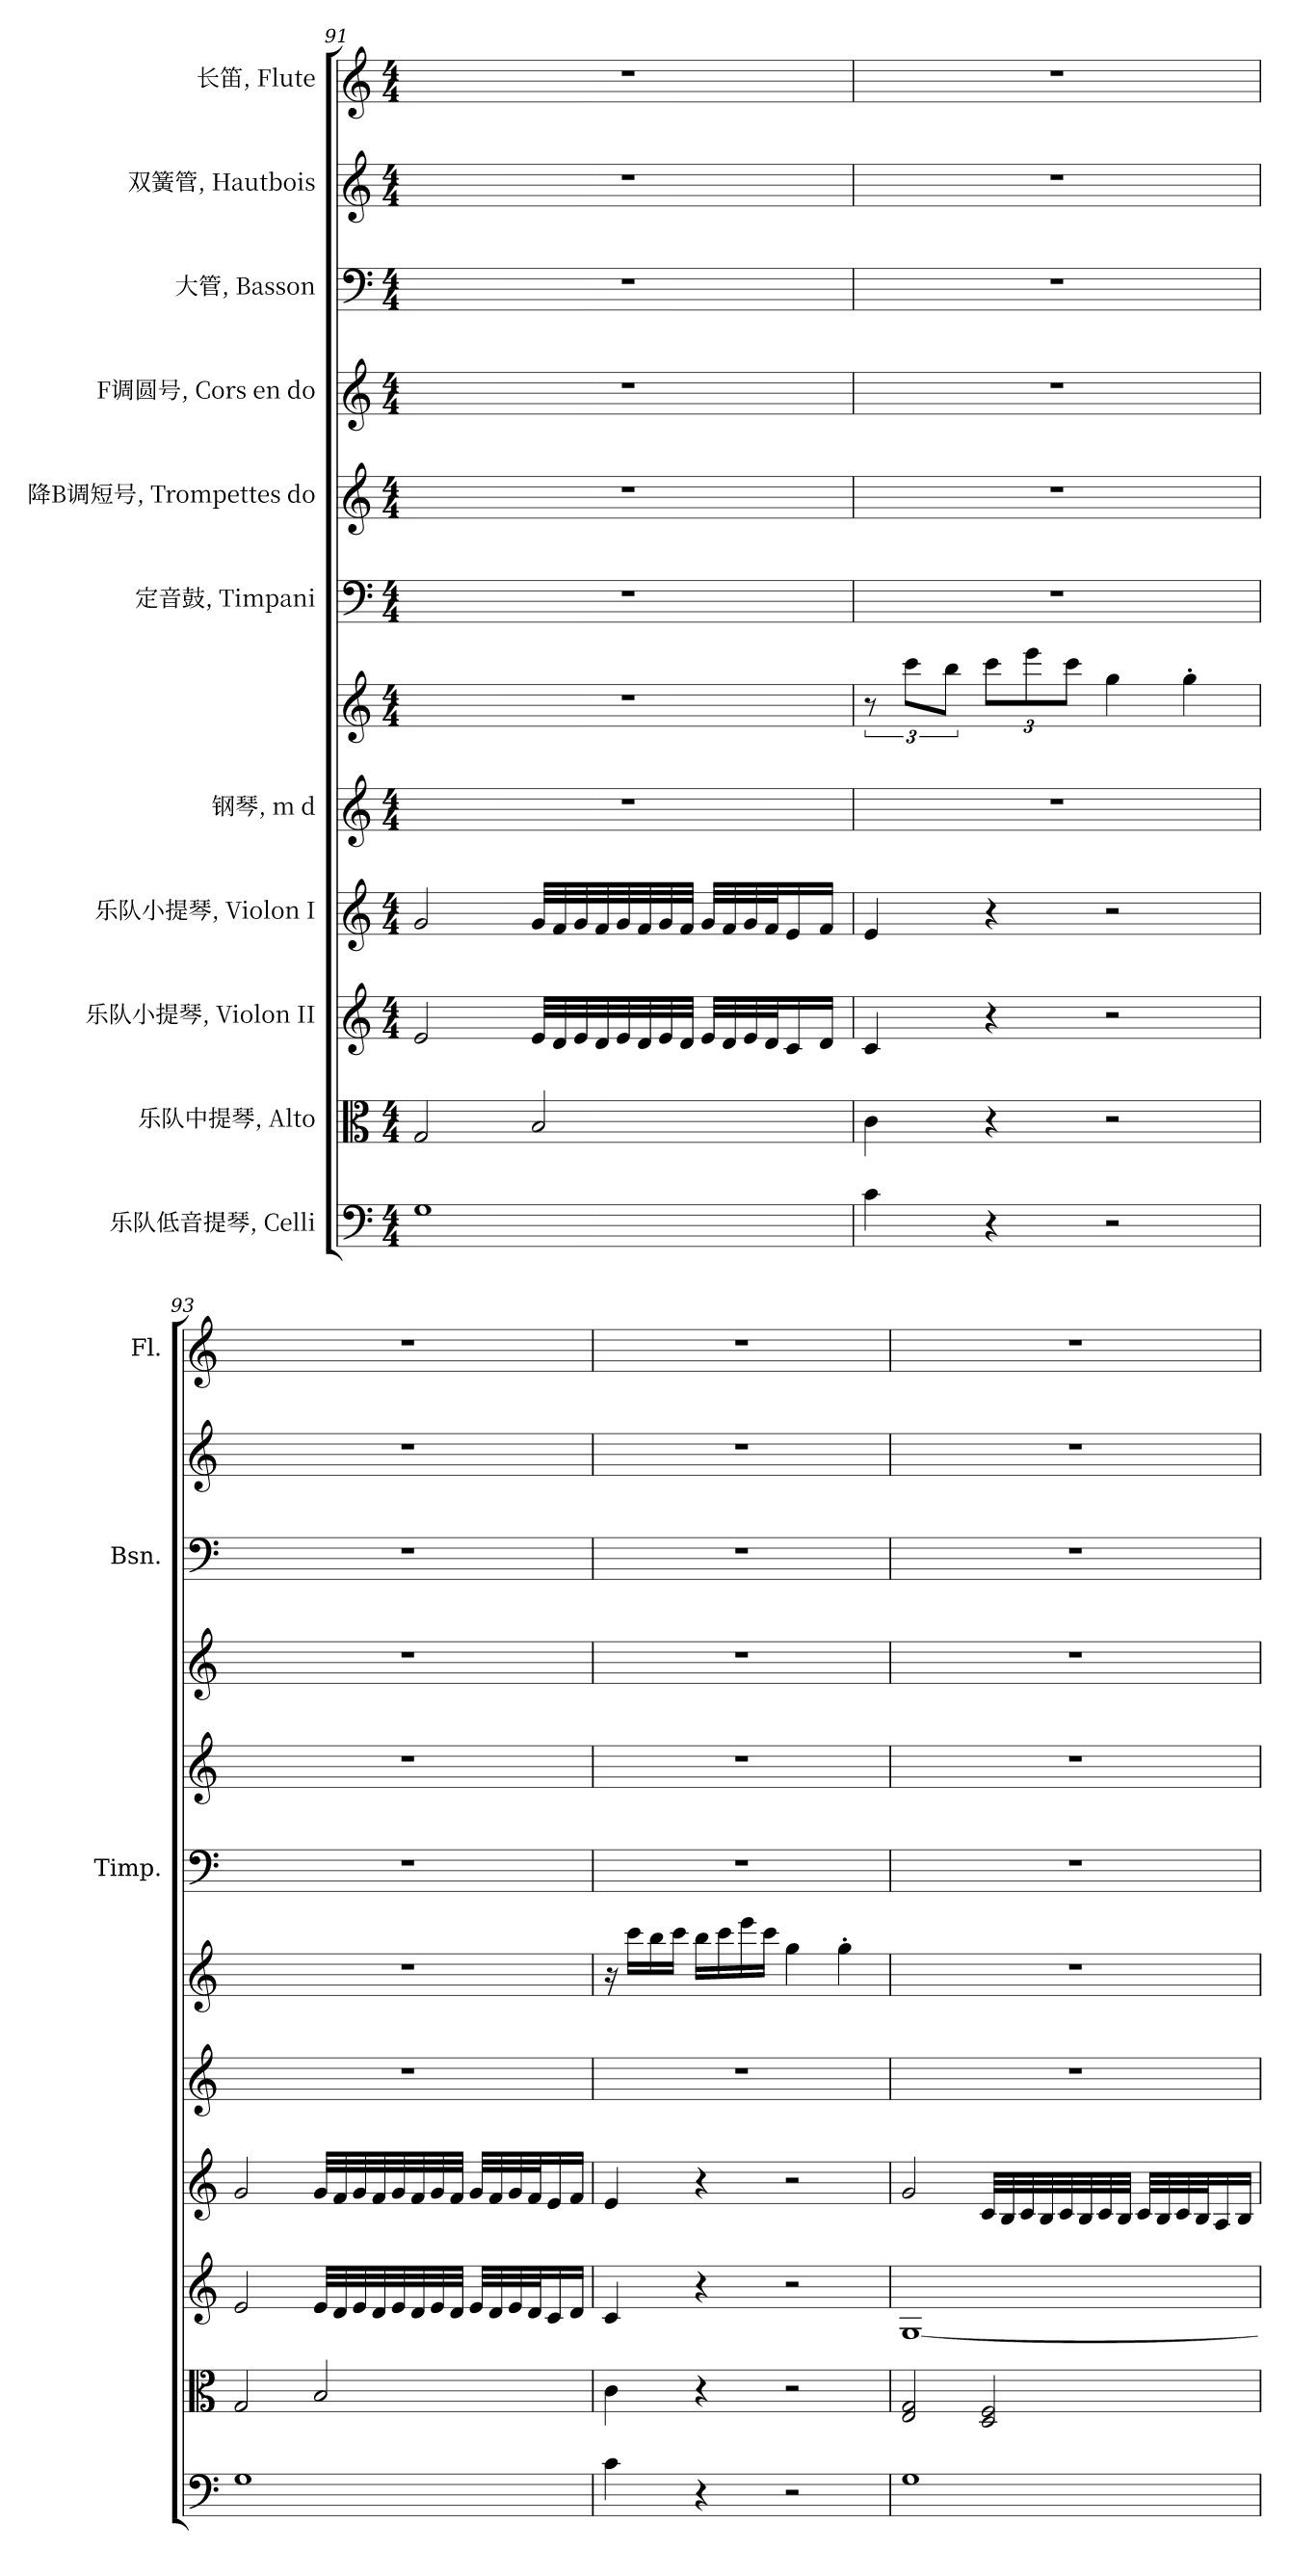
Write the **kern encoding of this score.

**kern	**kern	**kern	**kern	**kern	**kern	**kern	**kern	**kern	**kern	**kern	**kern
*part11	*part10	*part9	*part8	*part7	*part7	*part6	*part5	*part4	*part3	*part2	*part1
*staff12	*staff11	*staff10	*staff9	*staff8	*staff7	*staff6	*staff5	*staff4	*staff3	*staff2	*staff1
*I"乐队低音提琴, Celli	*I"乐队中提琴, Alto	*I"乐队小提琴, Violon II	*I"乐队小提琴, Violon I	*I"钢琴, m d	*	*I"定音鼓, Timpani	*I"降B调短号, Trompettes do	*I"F调圆号, Cors en do	*I"大管, Basson	*I"双簧管, Hautbois	*I"长笛, Flute
*	*	*	*	*	*	*I'Timp.	*	*	*I'Bsn.	*	*I'Fl.
*clefF4	*clefC3	*clefG2	*clefG2	*clefG2	*clefG2	*clefF4	*clefG2	*clefG2	*clefF4	*clefG2	*clefG2
*ITrd7c12	*	*	*	*	*	*	*ITrd1c2	*ITrd4c7	*	*	*
*k[]	*k[]	*k[]	*k[]	*k[]	*k[]	*k[]	*k[b-e-]	*k[b-]	*k[]	*k[]	*k[]
*M4/4	*M4/4	*M4/4	*M4/4	*M4/4	*M4/4	*M4/4	*M4/4	*M4/4	*M4/4	*M4/4	*M4/4
=91	=91	=91	=91	=91	=91	=91	=91	=91	=91	=91	=91
1GG	2G/	2e/	2g/	1r	1r	1r	1r	1r	1r	1r	1r
.	2B/	32e/LLL	32g/LLL	.	.	.	.	.	.	.	.
.	.	32d/	32f/	.	.	.	.	.	.	.	.
.	.	32e/	32g/	.	.	.	.	.	.	.	.
.	.	32d/	32f/	.	.	.	.	.	.	.	.
.	.	32e/	32g/	.	.	.	.	.	.	.	.
.	.	32d/	32f/	.	.	.	.	.	.	.	.
.	.	32e/	32g/	.	.	.	.	.	.	.	.
.	.	32d/JJJ	32f/JJJ	.	.	.	.	.	.	.	.
.	.	32e/LLL	32g/LLL	.	.	.	.	.	.	.	.
.	.	32d/	32f/	.	.	.	.	.	.	.	.
.	.	32e/	32g/	.	.	.	.	.	.	.	.
.	.	32d/J	32f/J	.	.	.	.	.	.	.	.
.	.	16c/	16e/	.	.	.	.	.	.	.	.
.	.	16d/JJ	16f/JJ	.	.	.	.	.	.	.	.
!!LO:PB:g=z
=92	=92	=92	=92	=92	=92	=92	=92	=92	=92	=92	=92
4C\	4c\	4c/	4e/	1r	12r	1r	1r	1r	1r	1r	1r
.	.	.	.	.	12ccc\L	.	.	.	.	.	.
.	.	.	.	.	12bb\J	.	.	.	.	.	.
*	*	*	*	*	*Xbrackettup	*	*	*	*	*	*
4r	4r	4r	4r	.	12ccc\L	.	.	.	.	.	.
.	.	.	.	.	12eee\	.	.	.	.	.	.
.	.	.	.	.	12ccc\J	.	.	.	.	.	.
2r	2r	2r	2r	.	4gg\	.	.	.	.	.	.
.	.	.	.	.	4gg'\	.	.	.	.	.	.
=93	=93	=93	=93	=93	=93	=93	=93	=93	=93	=93	=93
1GG	2G/	2e/	2g/	1r	1r	1r	1r	1r	1r	1r	1r
.	2B/	32e/LLL	32g/LLL	.	.	.	.	.	.	.	.
.	.	32d/	32f/	.	.	.	.	.	.	.	.
.	.	32e/	32g/	.	.	.	.	.	.	.	.
.	.	32d/	32f/	.	.	.	.	.	.	.	.
.	.	32e/	32g/	.	.	.	.	.	.	.	.
.	.	32d/	32f/	.	.	.	.	.	.	.	.
.	.	32e/	32g/	.	.	.	.	.	.	.	.
.	.	32d/JJJ	32f/JJJ	.	.	.	.	.	.	.	.
.	.	32e/LLL	32g/LLL	.	.	.	.	.	.	.	.
.	.	32d/	32f/	.	.	.	.	.	.	.	.
.	.	32e/	32g/	.	.	.	.	.	.	.	.
.	.	32d/J	32f/J	.	.	.	.	.	.	.	.
.	.	16c/	16e/	.	.	.	.	.	.	.	.
.	.	16d/JJ	16f/JJ	.	.	.	.	.	.	.	.
=94	=94	=94	=94	=94	=94	=94	=94	=94	=94	=94	=94
4C\	4c\	4c/	4e/	1r	16r	1r	1r	1r	1r	1r	1r
.	.	.	.	.	16ccc\LL	.	.	.	.	.	.
.	.	.	.	.	16bb\	.	.	.	.	.	.
.	.	.	.	.	16ccc\JJ	.	.	.	.	.	.
4r	4r	4r	4r	.	16bb\LL	.	.	.	.	.	.
.	.	.	.	.	16ccc\	.	.	.	.	.	.
.	.	.	.	.	16eee\	.	.	.	.	.	.
.	.	.	.	.	16ccc\JJ	.	.	.	.	.	.
2r	2r	2r	2r	.	4gg\	.	.	.	.	.	.
.	.	.	.	.	4gg'\	.	.	.	.	.	.
!!LO:PB:g=z
=95	=95	=95	=95	=95	=95	=95	=95	=95	=95	=95	=95
1GG	2E/ 2G/	[1G	2g/	1r	1r	1r	1r	1r	1r	1r	1r
.	2D/ 2F/	.	32c/LLL	.	.	.	.	.	.	.	.
.	.	.	32B/	.	.	.	.	.	.	.	.
.	.	.	32c/	.	.	.	.	.	.	.	.
.	.	.	32B/	.	.	.	.	.	.	.	.
.	.	.	32c/	.	.	.	.	.	.	.	.
.	.	.	32B/	.	.	.	.	.	.	.	.
.	.	.	32c/	.	.	.	.	.	.	.	.
.	.	.	32B/JJJ	.	.	.	.	.	.	.	.
.	.	.	32c/LLL	.	.	.	.	.	.	.	.
.	.	.	32B/	.	.	.	.	.	.	.	.
.	.	.	32c/	.	.	.	.	.	.	.	.
.	.	.	32B/J	.	.	.	.	.	.	.	.
.	.	.	16A/	.	.	.	.	.	.	.	.
.	.	.	16B/JJ	.	.	.	.	.	.	.	.
=	=	=	=	=	=	=	=	=	=	=	=
*-	*-	*-	*-	*-	*-	*-	*-	*-	*-	*-	*-
